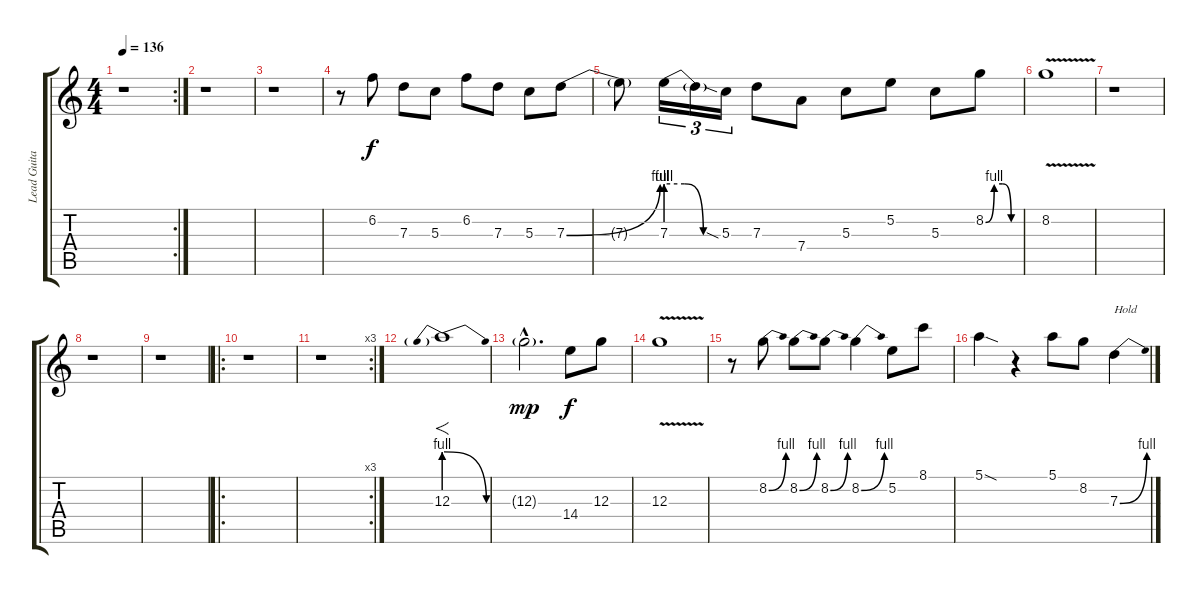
\track ("Lead Guitar" "Lead Guita") {instrument overdrivenguitar}
\staff {score tabs}
\tuning (E4 B3 G3 D3 A2 E2) {hide}
\rc 2
\ts (4 4)
\tempo 136
\clef g2
\ks c
r.1{dy f} |
r.1 |
r.1 |
r.8 6.2.8 7.3.8 5.3.8 6.2.8 7.3.8 5.3.8 7.3{be (bend 0 0 60 4)}.8 |
7.3{t}.8 7.3{be (custom 0 4 20 4 40 0 60 0)}.16{tu (3 2)} 7.3{t}.16{tu (3 2)} 5.3{sia}.16{tu (3 2)} 7.3.8 7.4.8 5.3.8 5.2.8 5.3.8 8.2{be (custom 0 0 15 4 30 4 45 0 60 0)}.8 |
8.2{v}.1 |
r.1 |
r.1 |
r.1 |
\ro
r.1 |
\rc 3
r.1 |
12.3{be (prebendrelease 0 4 60 0)}.1{f volume 15} |
12.3{g hac}.2{d dy mp} 14.4.8{dy f} 12.3.8 |
12.3{v}.1 |
r.8 8.2{be (bend 0 0 60 4)}.8 8.2{be (bend 0 0 60 4)}.8 8.2{be (bend 0 0 60 4)}.8 8.2{be (bend 0 0 60 4)}.4 5.2.8 8.1.8 |
5.1{sod}.4 r.4 5.1.8 8.2.8 7.3{be (bend 0 0 60 4)}.4{txt "Hold "}
